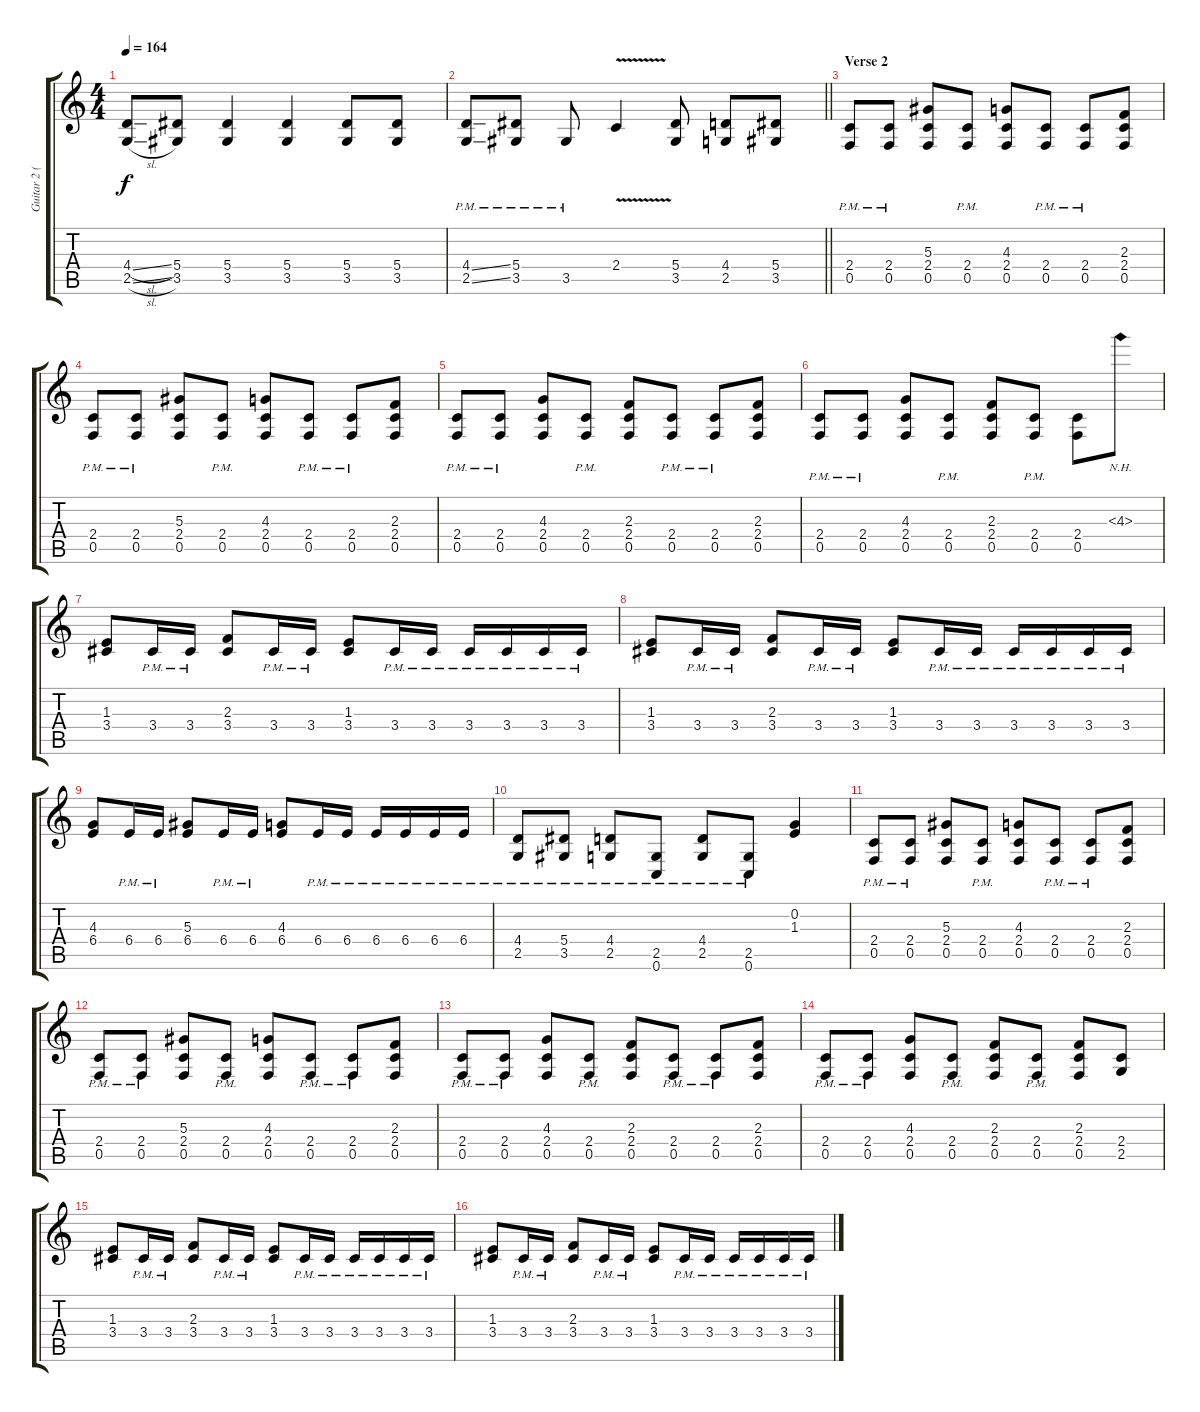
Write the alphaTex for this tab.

\track ("Guitar 2 (Distortion)" "Guitar 2 (") {instrument distortionguitar}
\staff {score tabs}
\tuning (C4 G3 Eb3 Bb2 F2 C2) {hide}
\ts (4 4)
\tempo 164
\clef g2
\ks c
(4.4{sl} 2.5{sl}).8{dy f} (5.4 3.5).8 (5.4 3.5).4 (5.4 3.5).4 (5.4 3.5).8 (5.4 3.5).8 |
\barLineRight lightlight
(4.4{ss pm} 2.5{ss pm}).8 (5.4{pm} 3.5{pm}).8 3.5{pm}.8 2.4{v}.4 (5.4 3.5).8 (4.4 2.5).8 (5.4 3.5).8 |
\section ("" "Verse 2")
(2.4{pm} 0.5{pm}).8 (2.4{pm} 0.5{pm}).8 (5.3 2.4 0.5).8 (2.4{pm} 0.5{pm}).8 (4.3 2.4 0.5).8 (2.4{pm} 0.5{pm}).8 (2.4{pm} 0.5{pm}).8 (2.3 2.4 0.5).8 |
(2.4{pm} 0.5{pm}).8 (2.4{pm} 0.5{pm}).8 (5.3 2.4 0.5).8 (2.4{pm} 0.5{pm}).8 (4.3 2.4 0.5).8 (2.4{pm} 0.5{pm}).8 (2.4{pm} 0.5{pm}).8 (2.3 2.4 0.5).8 |
(2.4{pm} 0.5{pm}).8 (2.4{pm} 0.5{pm}).8 (4.3 2.4 0.5).8 (2.4{pm} 0.5{pm}).8 (2.3 2.4 0.5).8 (2.4{pm} 0.5{pm}).8 (2.4{pm} 0.5{pm}).8 (2.3 2.4 0.5).8 |
(2.4{pm} 0.5{pm}).8 (2.4{pm} 0.5{pm}).8 (4.3 2.4 0.5).8 (2.4{pm} 0.5{pm}).8 (2.3 2.4 0.5).8 (2.4{pm} 0.5{pm}).8 (2.4 0.5).8 4.3{nh}.8 |
(1.3 3.4).8 3.4{pm}.16 3.4{pm}.16 (2.3 3.4).8 3.4{pm}.16 3.4{pm}.16 (1.3 3.4).8 3.4{pm}.16 3.4{pm}.16 3.4{pm}.16 3.4{pm}.16 3.4{pm}.16 3.4{pm}.16 |
(1.3 3.4).8 3.4{pm}.16 3.4{pm}.16 (2.3 3.4).8 3.4{pm}.16 3.4{pm}.16 (1.3 3.4).8 3.4{pm}.16 3.4{pm}.16 3.4{pm}.16 3.4{pm}.16 3.4{pm}.16 3.4{pm}.16 |
(4.3 6.4).8 6.4{pm}.16 6.4{pm}.16 (5.3 6.4).8 6.4{pm}.16 6.4{pm}.16 (4.3 6.4).8 6.4{pm}.16 6.4{pm}.16 6.4{pm}.16 6.4{pm}.16 6.4{pm}.16 6.4{pm}.16 |
(4.4{pm} 2.5{pm}).8 (5.4{pm} 3.5{pm}).8 (4.4{pm} 2.5{pm}).8 (2.5{pm} 0.6{pm}).8 (4.4{pm} 2.5{pm}).8 (2.5{pm} 0.6{pm}).8 (0.2 1.3).4 |
(2.4{pm} 0.5{pm}).8 (2.4{pm} 0.5{pm}).8 (5.3 2.4 0.5).8 (2.4{pm} 0.5{pm}).8 (4.3 2.4 0.5).8 (2.4{pm} 0.5{pm}).8 (2.4{pm} 0.5{pm}).8 (2.3 2.4 0.5).8 |
(2.4{pm} 0.5{pm}).8 (2.4{pm} 0.5{pm}).8 (5.3 2.4 0.5).8 (2.4{pm} 0.5{pm}).8 (4.3 2.4 0.5).8 (2.4{pm} 0.5{pm}).8 (2.4{pm} 0.5{pm}).8 (2.3 2.4 0.5).8 |
(2.4{pm} 0.5{pm}).8 (2.4{pm} 0.5{pm}).8 (4.3 2.4 0.5).8 (2.4{pm} 0.5{pm}).8 (2.3 2.4 0.5).8 (2.4{pm} 0.5{pm}).8 (2.4{pm} 0.5{pm}).8 (2.3 2.4 0.5).8 |
(2.4{pm} 0.5{pm}).8 (2.4{pm} 0.5{pm}).8 (4.3 2.4 0.5).8 (2.4{pm} 0.5{pm}).8 (2.3 2.4 0.5).8 (2.4{pm} 0.5{pm}).8 (2.3 2.4 0.5).8 (2.4 2.5).8 |
(1.3 3.4).8 3.4{pm}.16 3.4{pm}.16 (2.3 3.4).8 3.4{pm}.16 3.4{pm}.16 (1.3 3.4).8 3.4{pm}.16 3.4{pm}.16 3.4{pm}.16 3.4{pm}.16 3.4{pm}.16 3.4{pm}.16 |
(1.3 3.4).8 3.4{pm}.16 3.4{pm}.16 (2.3 3.4).8 3.4{pm}.16 3.4{pm}.16 (1.3 3.4).8 3.4{pm}.16 3.4{pm}.16 3.4{pm}.16 3.4{pm}.16 3.4{pm}.16 3.4{pm}.16
